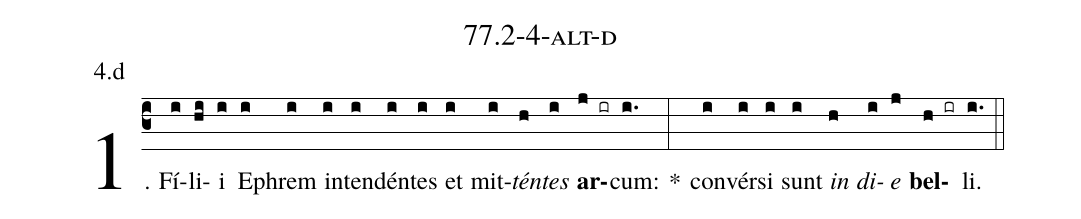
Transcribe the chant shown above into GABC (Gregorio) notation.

name: 77.2-4-alt-d;
annotation: 4.d;
%%
(c3)1. Fí(i)li(hi)i(i) E(i)phrem(i) in(i)ten(i)dén(i)tes(i) et(i) mit(i)<i>tén</i>(h)<i>tes</i>(i) <b>ar</b>(j ir)cum:(i.) *(:) con(i)vér(i)si(i) sunt(i) <i>in</i>(h) <i>di</i>(i)<i>e</i>(j) <b>bel</b>(h ir)li.(i.) (::)


%E(i) u(h) o(i) u(j) a(h) e.(i.) (::)
